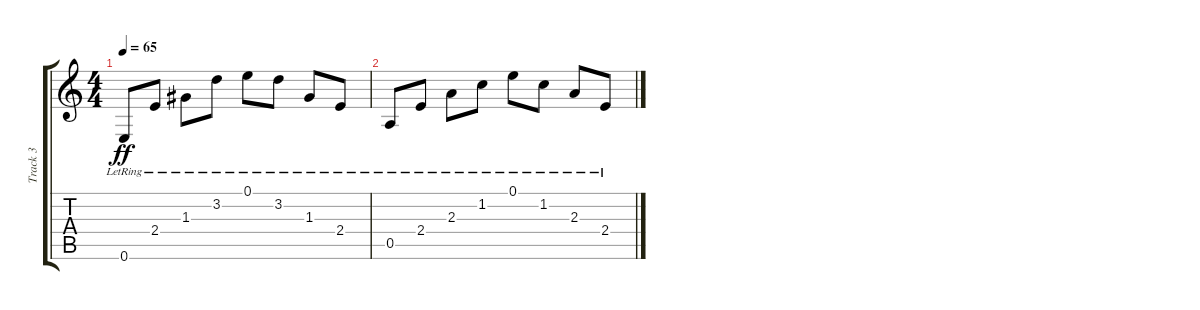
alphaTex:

\track ("Track 3" "Track 3") {instrument acousticguitarnylon}
\staff {score tabs}
\tuning (E4 B3 G3 D3 A2 E2) {hide}
\ts (4 4)
\tempo 65
\clef g2
\ks c
0.6{lr}.8{dy ff} 2.4{lr}.8 1.3{lr}.8 3.2{lr}.8 0.1{lr}.8 3.2{lr}.8 1.3{lr}.8 2.4{lr}.8 |
0.5{lr}.8 2.4{lr}.8 2.3{lr}.8 1.2{lr}.8 0.1{lr}.8 1.2{lr}.8 2.3{lr}.8 2.4{lr}.8
